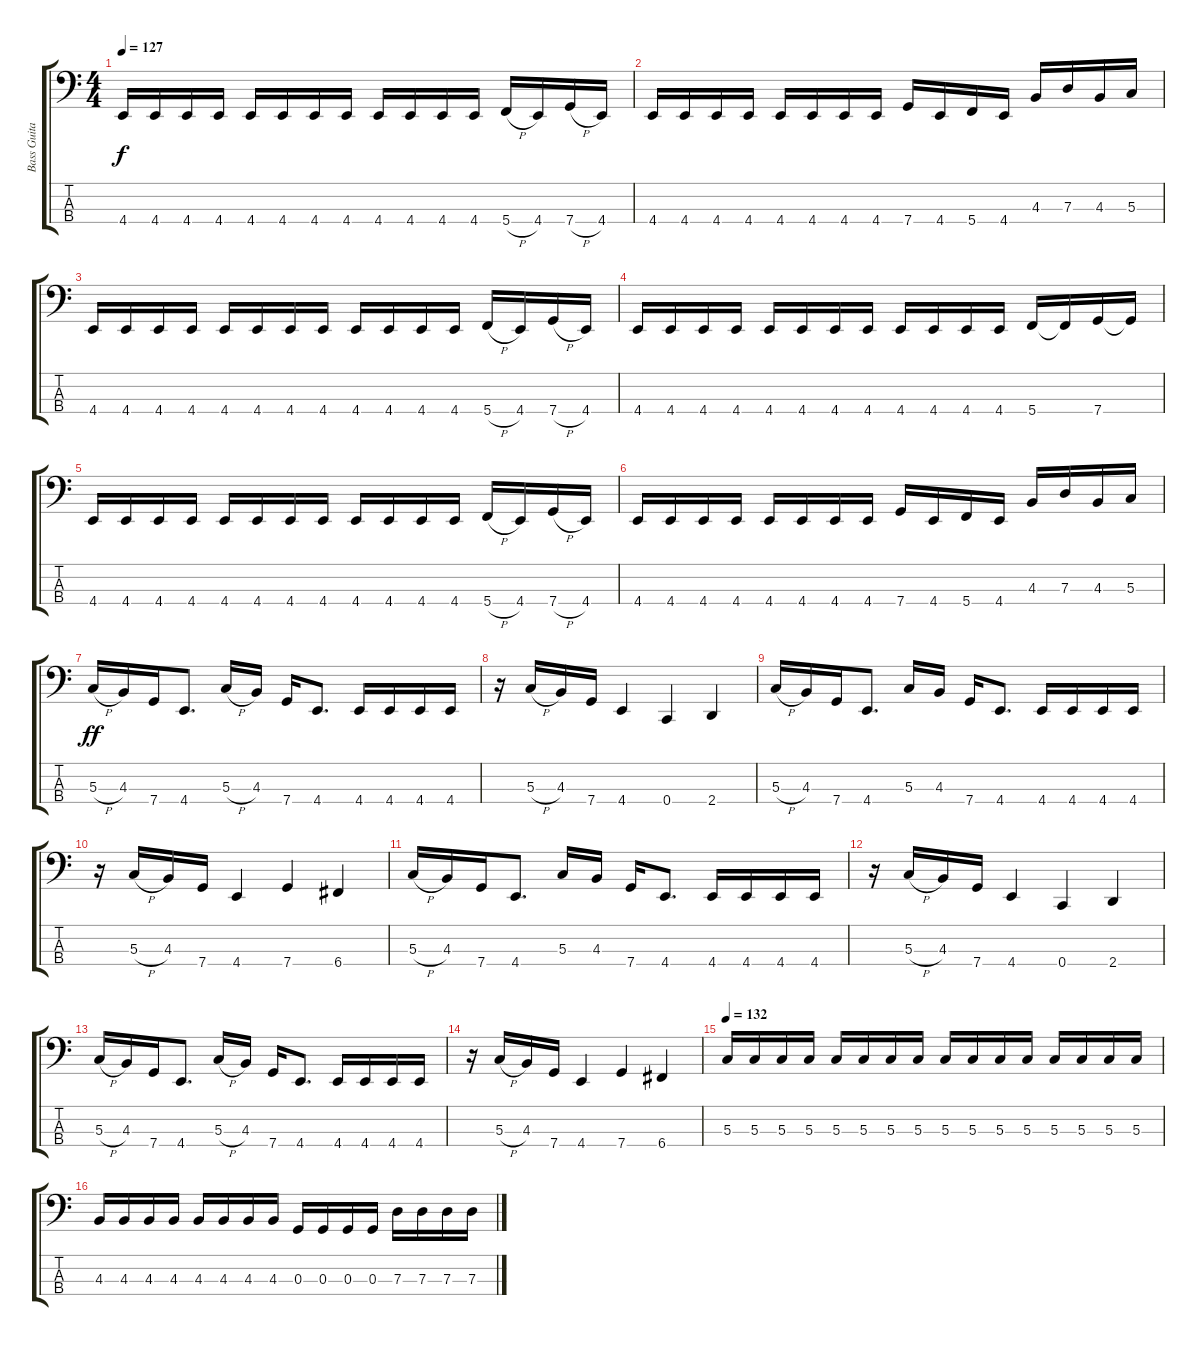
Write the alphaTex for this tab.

\track ("Bass Guitar" "Bass Guita") {instrument electricbasspick}
\staff {score tabs}
\tuning (F2 C2 G1 C1) {hide}
\ts (4 4)
\tempo 127
\clef f4
\ks c
4.4.16{dy f} 4.4.16 4.4.16 4.4.16 4.4.16 4.4.16 4.4.16 4.4.16 4.4.16 4.4.16 4.4.16 4.4.16 5.4{h}.16 4.4.16 7.4{h}.16 4.4.16 |
4.4.16 4.4.16 4.4.16 4.4.16 4.4.16 4.4.16 4.4.16 4.4.16 7.4.16 4.4.16 5.4.16 4.4.16 4.3.16 7.3.16 4.3.16 5.3.16 |
4.4.16 4.4.16 4.4.16 4.4.16 4.4.16 4.4.16 4.4.16 4.4.16 4.4.16 4.4.16 4.4.16 4.4.16 5.4{h}.16 4.4.16 7.4{h}.16 4.4.16 |
4.4.16 4.4.16 4.4.16 4.4.16 4.4.16 4.4.16 4.4.16 4.4.16 4.4.16 4.4.16 4.4.16 4.4.16 5.4.16 5.4{t}.16 7.4.16 7.4{t}.16 |
4.4.16 4.4.16 4.4.16 4.4.16 4.4.16 4.4.16 4.4.16 4.4.16 4.4.16 4.4.16 4.4.16 4.4.16 5.4{h}.16 4.4.16 7.4{h}.16 4.4.16 |
4.4.16 4.4.16 4.4.16 4.4.16 4.4.16 4.4.16 4.4.16 4.4.16 7.4.16 4.4.16 5.4.16 4.4.16 4.3.16 7.3.16 4.3.16 5.3.16 |
5.3{h}.16{dy ff} 4.3.16 7.4.16 4.4.8{d} 5.3{h}.16 4.3.16 7.4.16 4.4.8{d} 4.4.16 4.4.16 4.4.16 4.4.16 |
r.16 5.3{h}.16 4.3.16 7.4.16 4.4.4 0.4.4 2.4.4 |
5.3{h}.16 4.3.16 7.4.16 4.4.8{d} 5.3.16 4.3.16 7.4.16 4.4.8{d} 4.4.16 4.4.16 4.4.16 4.4.16 |
r.16 5.3{h}.16 4.3.16 7.4.16 4.4.4 7.4.4 6.4.4 |
5.3{h}.16 4.3.16 7.4.16 4.4.8{d} 5.3.16 4.3.16 7.4.16 4.4.8{d} 4.4.16 4.4.16 4.4.16 4.4.16 |
r.16 5.3{h}.16 4.3.16 7.4.16 4.4.4 0.4.4 2.4.4 |
5.3{h}.16 4.3.16 7.4.16 4.4.8{d} 5.3{h}.16 4.3.16 7.4.16 4.4.8{d} 4.4.16 4.4.16 4.4.16 4.4.16 |
r.16 5.3{h}.16 4.3.16 7.4.16 4.4.4 7.4.4 6.4.4 |
\tempo 132
5.3.16 5.3.16 5.3.16 5.3.16 5.3.16 5.3.16 5.3.16 5.3.16 5.3.16 5.3.16 5.3.16 5.3.16 5.3.16 5.3.16 5.3.16 5.3.16 |
4.3.16 4.3.16 4.3.16 4.3.16 4.3.16 4.3.16 4.3.16 4.3.16 0.3.16 0.3.16 0.3.16 0.3.16 7.3.16 7.3.16 7.3.16 7.3.16
